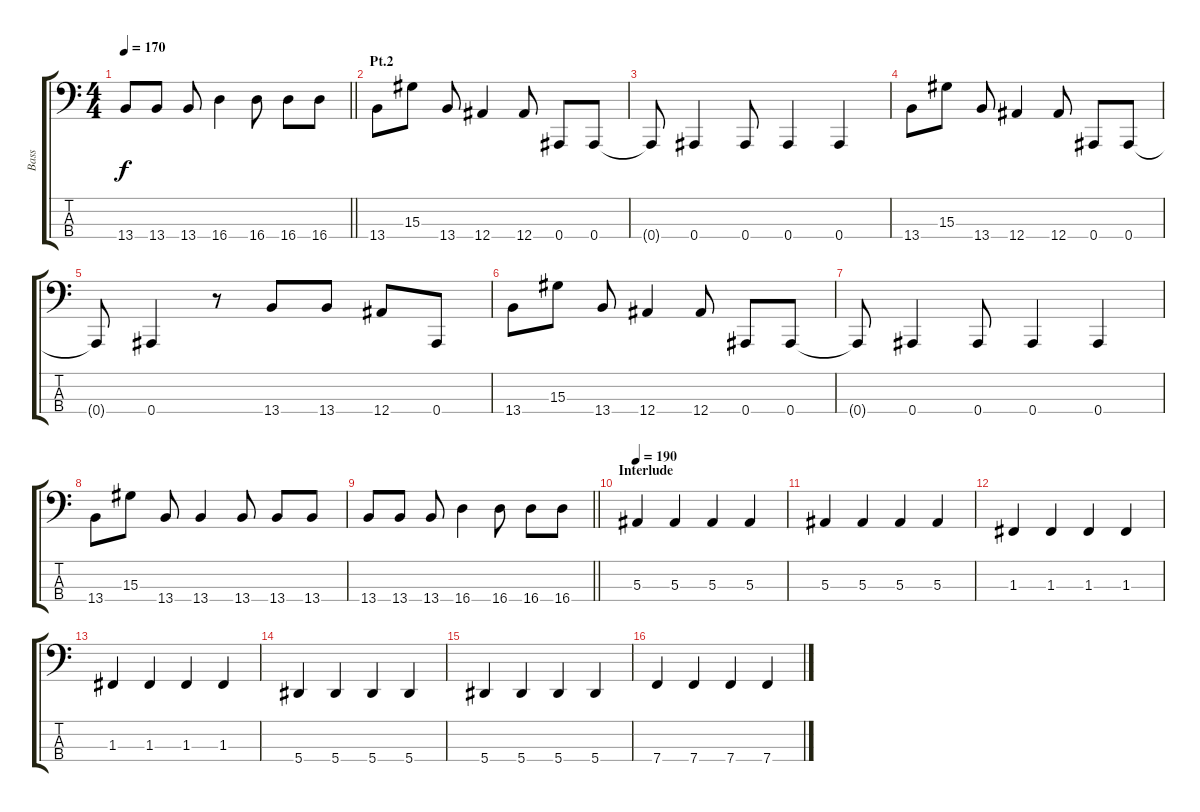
\track ("Bass" "Bass") {instrument electricbassfinger}
\staff {score tabs}
\tuning (Eb2 Bb1 F1 Bb0) {hide}
\ts (4 4)
\tempo 170
\clef f4
\barLineRight lightlight
\ks c
13.4.8{dy f} 13.4.8 13.4.8 16.4.4 16.4.8 16.4.8 16.4.8 |
\section ("" "Pt.2")
13.4.8 15.3.8 13.4.8 12.4.4 12.4.8 0.4.8 0.4.8 |
0.4{t}.8 0.4.4 0.4.8 0.4.4 0.4.4 |
13.4.8 15.3.8 13.4.8 12.4.4 12.4.8 0.4.8 0.4.8 |
0.4{t}.8 0.4.4 r.8 13.4.8 13.4.8 12.4.8 0.4.8 |
13.4.8 15.3.8 13.4.8 12.4.4 12.4.8 0.4.8 0.4.8 |
0.4{t}.8 0.4.4 0.4.8 0.4.4 0.4.4 |
13.4.8 15.3.8 13.4.8 13.4.4 13.4.8 13.4.8 13.4.8 |
\barLineRight lightlight
13.4.8 13.4.8 13.4.8 16.4.4 16.4.8 16.4.8 16.4.8 |
\section ("" "Interlude")
\tempo 190
5.3.4 5.3.4 5.3.4 5.3.4 |
5.3.4 5.3.4 5.3.4 5.3.4 |
1.3.4 1.3.4 1.3.4 1.3.4 |
1.3.4 1.3.4 1.3.4 1.3.4 |
5.4.4 5.4.4 5.4.4 5.4.4 |
5.4.4 5.4.4 5.4.4 5.4.4 |
7.4.4 7.4.4 7.4.4 7.4.4
